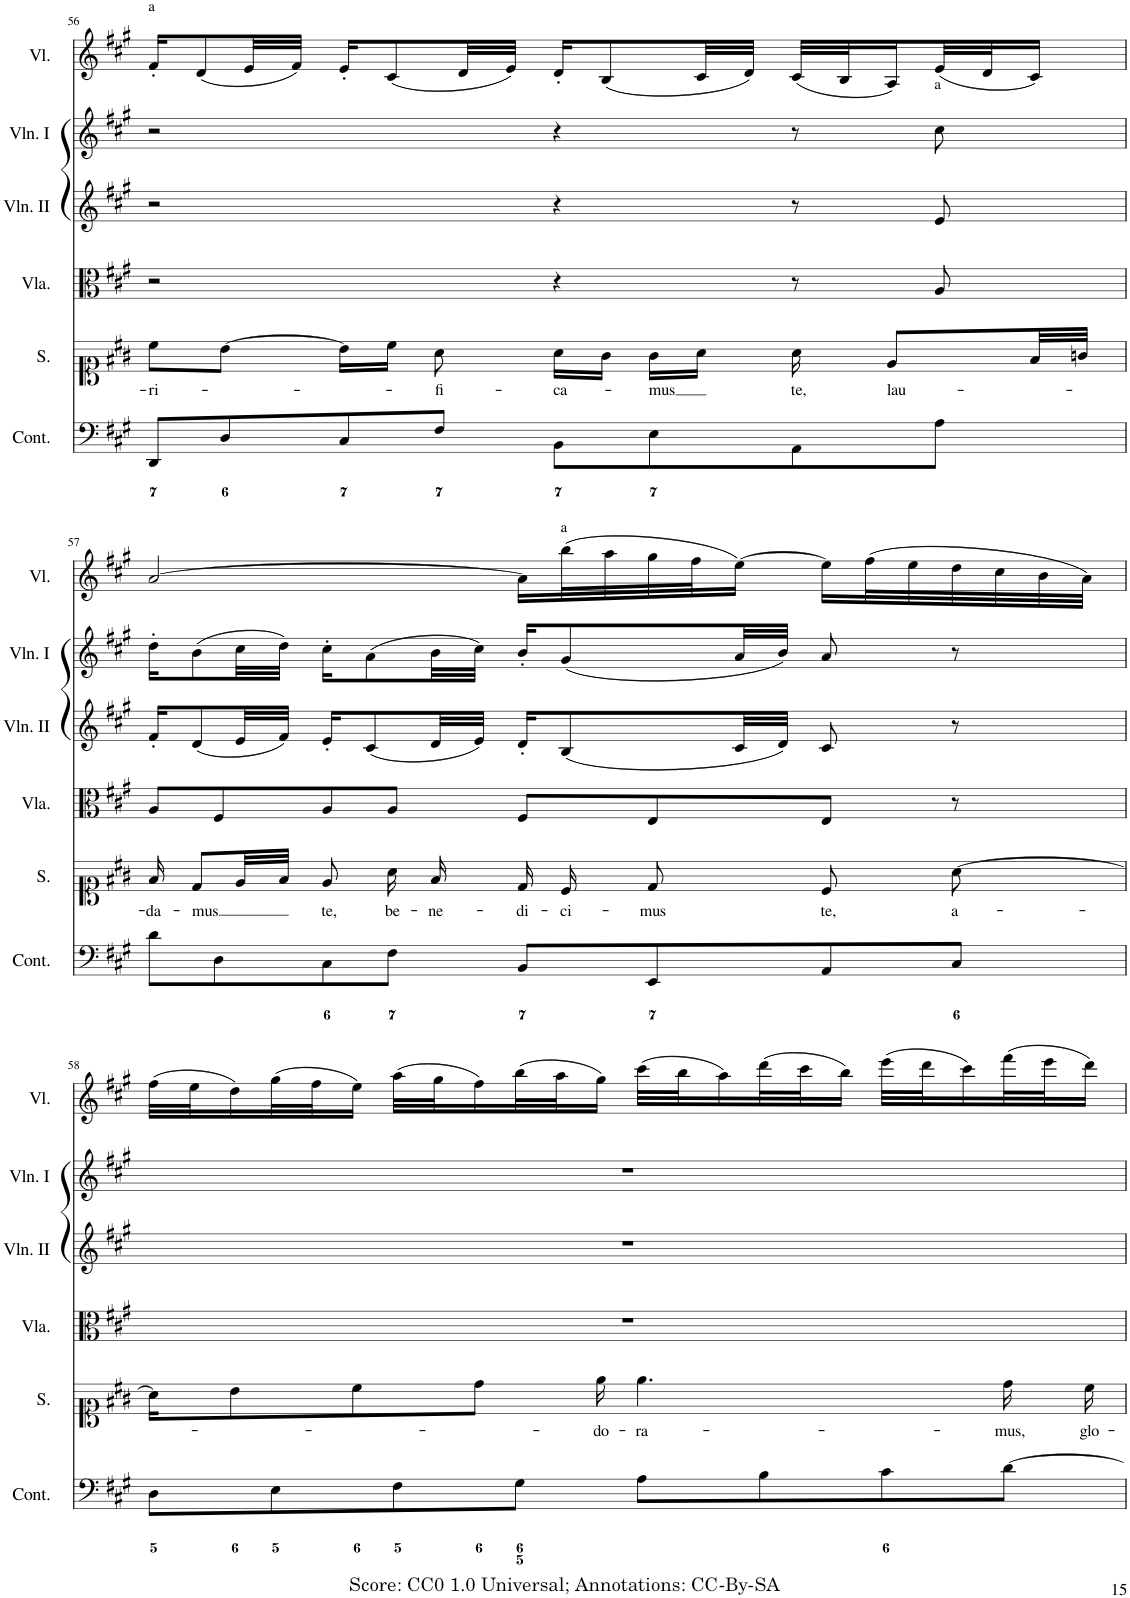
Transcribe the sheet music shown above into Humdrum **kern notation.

**kern	**kern	**text	**kern	**kern	**kern	**kern
*part6	*part5	*part5	*part4	*part3	*part2	*part1
*staff6	*staff5	*staff5	*staff4	*staff3	*staff2	*staff1
*I"Continuo	*I"Soprano II solo (sic)	*	*I"Viola	*I"Violino II	*I"Violino I	*I"Violino solo
*I'Cont.	*I'S.	*	*I'Vla.	*I'Vln. II	*I'Vln. I	*I'Vl.
!!LO:PB:g=z
*clefF4	*clefC1	*	*clefC3	*clefG2	*clefG2	*clefG2
*k[f#c#g#]	*k[f#c#g#]	*	*k[f#c#g#]	*k[f#c#g#]	*k[f#c#g#]	*k[f#c#g#]
*M4/4	*M4/4	*	*M4/4	*M4/4	*M4/4	*M4/4
*met(c)	*met(c)	*	*met(c)	*met(c)	*met(c)	*met(c)
=56	=56	=56	=56	=56	=56	=56
!	!	!	!	!	!	!LO:TX:a:t=a
!	!	!LO:LY:b	!	!	!	!
8DD/L	8cc#\L	-ri-	2r	2r	2r	16f#'/KL
.	.	.	.	.	.	(8d/
8D/	[8b\J	.	.	.	.	.
.	.	.	.	.	.	32e/LL
.	.	.	.	.	.	32f#/JJJ)
8C#/	16b\LL]	.	.	.	.	16e'/KL
.	16cc#\JJ	.	.	.	.	(8c#/
!	!	!LO:LY:b	!	!	!	!
8F#/J	8a\	-fi-	.	.	.	.
.	.	.	.	.	.	32d/LL
.	.	.	.	.	.	32e/JJJ)
!	!	!LO:LY:b	!	!	!	!
8BB\L	16a\LL	-ca-	4r	4r	4r	16d'/KL
.	16g#\JJ	.	.	.	.	(8B/
!	!	!LO:LY:b	!	!	!	!
8E\	16g#\LL	-mus	.	.	.	.
.	16a\JJ	.	.	.	.	32c#/LL
.	.	.	.	.	.	32d/JJJ)
!	!	!LO:LY:b	!	!	!	!
8AA\	16a\	te,	8r	8r	8r	(32c#/LLL
.	.	.	.	.	.	32B/J
!	!	!LO:LY:b	!	!	!	!
.	8e/L	lau-	.	.	.	16A/)
!	!	!	!	!	!LO:TX:a:t=a	!
8A\J	.	.	8A/	8e/	8cc#\	(32e/L
.	.	.	.	.	.	32d/J
.	32f#/LL	.	.	.	.	16c#/JJ)
.	32gn/JJJ	.	.	.	.	.
!!LO:LB:g=z
=57	=57	=57	=57	=57	=57	=57
!	!	!LO:LY:b	!	!	!	!
8d\L	16f#/	-da-	8A/L	16f#'/KL	16dd'\KL	[2a/
!	!	!LO:LY:b	!	!	!	!
.	8d/L	-mus	.	(8d/	(8b\	.
8D\	.	.	8F#/	.	.	.
.	32e/LL	.	.	32e/LL	32cc#\LL	.
.	32f#/JJJ	.	.	32f#/JJJ)	32dd\JJJ)	.
!	!	!LO:LY:b	!	!	!	!
8C#\	8e/	te,	8A/	16e'/KL	16cc#'\KL	.
.	.	.	.	(8c#/	(8a\	.
!	!	!LO:LY:b	!	!	!	!
8F#\J	16a\	be-	8A/J	.	.	.
!	!	!LO:LY:b	!	!	!	!
.	16f#/	-ne-	.	32d/LL	32b\LL	.
.	.	.	.	32e/JJJ)	32cc#\JJJ)	.
!	!	!LO:LY:b	!	!	!	!
8BB/L	16d/	-di-	8F#/L	16d'/KL	16b'/KL	16a\LL]
!	!	!	!	!	!	!LO:TX:a:t=a
!	!	!LO:LY:b	!	!	!	!
.	16c#/	-ci-	.	(8B/	(8g#/	(32bb\L
.	.	.	.	.	.	32aa\
!	!	!LO:LY:b	!	!	!	!
8EE/	8d/	-mus	8E/	.	.	32gg#\
.	.	.	.	.	.	32ff#\J
.	.	.	.	32c#/LL	32a/LL	[16ee\JJ)
.	.	.	.	32d/JJJ)	32b/JJJ)	.
!	!	!LO:LY:b	!	!	!	!
8AA/	8c#/	te,	8E/J	8c#/	8a/	16ee\LL]
.	.	.	.	.	.	(32ff#\L
.	.	.	.	.	.	32ee\
!	!	!LO:LY:b	!	!	!	!
8C#/J	[8a\	a-	8r	8r	8r	32dd\
.	.	.	.	.	.	32cc#\
.	.	.	.	.	.	32b\
.	.	.	.	.	.	32a\JJJ)
!!LO:LB:g=z
=58	=58	=58	=58	=58	=58	=58
8D\L	16a\KL]	.	1r	1r	1r	(32ff#\LLL
.	.	.	.	.	.	32ee\J
.	8b\	.	.	.	.	16dd\)
8E\	.	.	.	.	.	(32gg#\L
.	.	.	.	.	.	32ff#\J
.	8cc#\	.	.	.	.	16ee\JJ)
8F#\	.	.	.	.	.	(32aa\LLL
.	.	.	.	.	.	32gg#\J
.	8dd\J	.	.	.	.	16ff#\)
8G#\J	.	.	.	.	.	(32bb\L
.	.	.	.	.	.	32aa\J
!	!	!LO:LY:b	!	!	!	!
.	16ee\	-do-	.	.	.	16gg#\JJ)
!	!	!LO:LY:b	!	!	!	!
8A\L	4.ee\	-ra-	.	.	.	(32ccc#\LLL
.	.	.	.	.	.	32bb\J
.	.	.	.	.	.	16aa\)
8B\	.	.	.	.	.	(32ddd\L
.	.	.	.	.	.	32ccc#\J
.	.	.	.	.	.	16bb\JJ)
8c#\	.	.	.	.	.	(32eee\LLL
.	.	.	.	.	.	32ddd\J
.	.	.	.	.	.	16ccc#\)
!	!	!LO:LY:b	!	!	!	!
[8d\J	16dd\	-mus,	.	.	.	(32fff#\L
.	.	.	.	.	.	32eee\J
!	!	!LO:LY:b	!	!	!	!
.	16cc#\	glo-	.	.	.	16ddd\JJ)
=	=	=	=	=	=	=
*-	*-	*-	*-	*-	*-	*-
